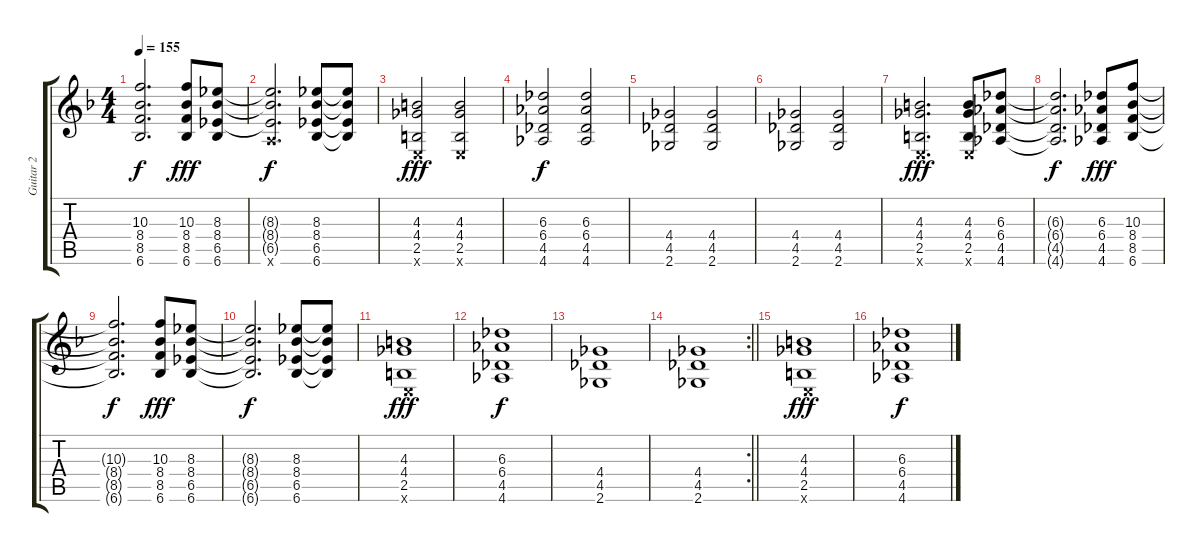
\track ("Guitar 2" "Guitar 2") {instrument distortionguitar}
\staff {score tabs}
\tuning (E4 B3 G3 D3 A2 E2) {hide}
\ts (4 4)
\tempo 155
\clef g2
\ks f
(10.3{t} 8.4{t} 8.5{t} 6.6{t}).2{d dy f} (10.3 8.4 8.5 6.6).8{dy fff} (8.3 8.4 6.5 6.6).8 |
(8.3{t} 8.4{t} 6.5{t} 5.6{x}).2{d dy f} (8.3 8.4 6.5 6.6).8 (8.3{t} 8.4{t} 6.5{t} 6.6{t}).8 |
(4.3 4.4 2.5 0.6{x}).2{dy fff} (4.3 4.4 2.5 0.6{x}).2 |
(6.3 6.4 4.5 4.6).2{dy f} (6.3 6.4 4.5 4.6).2 |
(4.4 4.5 2.6).2 (4.4 4.5 2.6).2 |
(4.4 4.5 2.6).2 (4.4 4.5 2.6).2 |
(4.3 4.4 2.5 0.6{x}).2{d dy fff} (4.3 4.4 2.5 0.6{x}).8 (6.3 6.4 4.5 4.6).8 |
(6.3{t} 6.4{t} 4.5{t} 4.6{t}).2{d dy f} (6.3 6.4 4.5 4.6).8{dy fff} (10.3 8.4 8.5 6.6).8 |
(10.3{t} 8.4{t} 8.5{t} 6.6{t}).2{d dy f} (10.3 8.4 8.5 6.6).8{dy fff} (8.3 8.4 6.5 6.6).8 |
(8.3{t} 8.4{t} 6.5{t} 6.6{t}).2{d dy f} (8.3 8.4 6.5 6.6).8 (8.3{t} 8.4{t} 6.5{t} 6.6{t}).8 |
(4.3 4.4 2.5 0.6{x}).1{dy fff} |
(6.3 6.4 4.5 4.6).1{dy f} |
(4.4 4.5 2.6).1 |
\rc 2
\barLineRight lightlight
(4.4 4.5 2.6).1 |
(4.3 4.4 2.5 0.6{x}).1{dy fff} |
(6.3 6.4 4.5 4.6).1{dy f}
